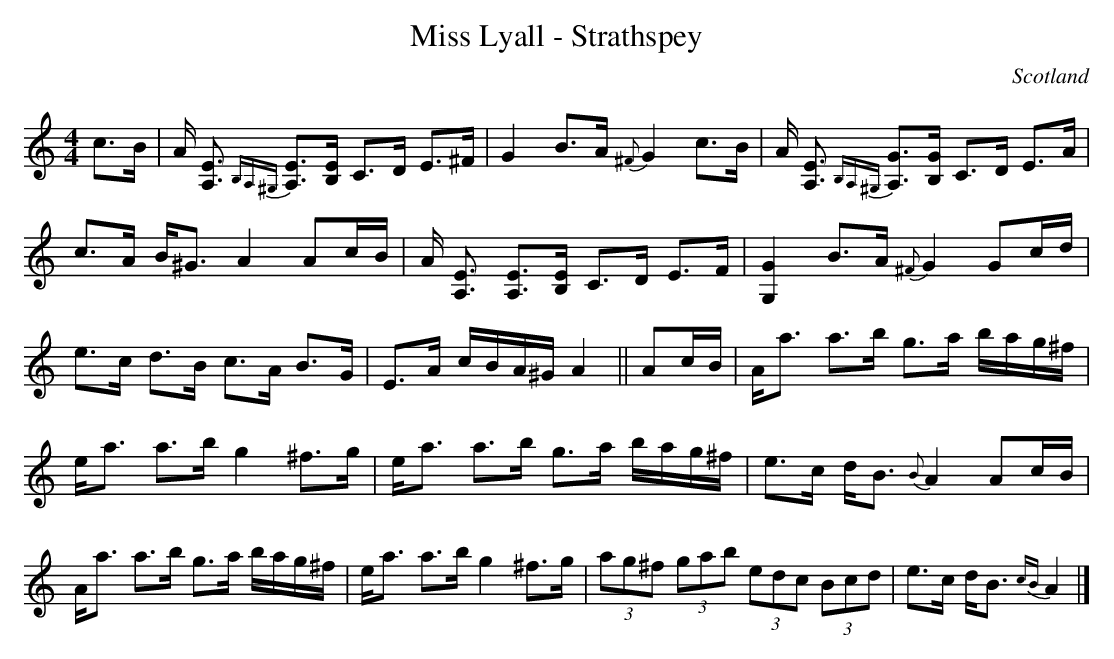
X:1
T:Miss Lyall - Strathspey
O:Scotland
M:4/4
L:1/16
K:Am
c3B |\
A [A,3E3] {B,A,^G,}[A,3E3][B,E] C3D E3^F | \
G4 B3A {^F}G4 c3B | \
A [A,3E3] {B,A,^G,}[A,3G3][B,G] C3D E3A |\
c3A B^G3 A4 A2cB | \
A [A,3E3] [A,3E3][B,E] C3D E3F | \
[G,4G4] B3A {^F}G4 G2cd | e3c d3B c3A B3G |\
E3A cBA^G A4 || A2cB |\
Aa3 a3b g3a bag^f | ea3 a3b g4 ^f3g |\
ea3 a3b g3a bag^f | e3c dB3 {B}A4 A2cB |\
Aa3 a3b g3a bag^f | ea3 a3b g4 ^f3g |\
(3a2g2^f2 (3g2a2b2 (3e2d2c2 (3B2c2d2 |\
e3c dB3 {cB}A4 |]
